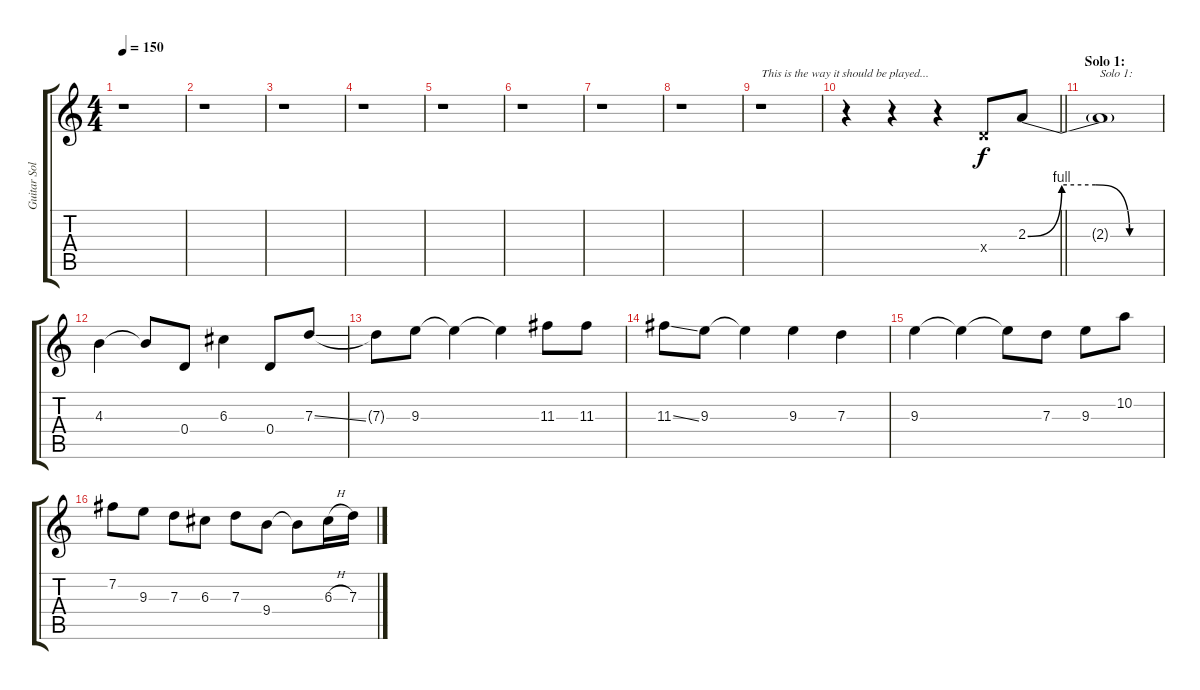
\track ("Guitar Solo 1" "Guitar Sol") {instrument acousticguitarsteel}
\staff {score tabs}
\tuning (E4 B3 G3 D3 A2 E2) {hide}
\ts (4 4)
\tempo 150
\clef g2
\ks c
r.1{dy f} |
r.1 |
r.1 |
r.1 |
r.1 |
r.1 |
r.1 |
r.1 |
r.1{txt "This is the way it should be played..."} |
\barLineRight lightlight
r.4 r.4 r.4 0.4{x}.8 2.3{be (custom 0 0 15 4 30 4 45 0 60 0)}.8{balance 3} |
\section ("" "Solo 1:")
2.3{t}.1{txt "Solo 1:"} |
4.3.4 4.3{t}.8 0.4.8 6.3.4 0.4.8 7.3{ss}.8 |
7.3{t}.8 9.3.8 9.3{t}.4 9.3{t}.4 11.3.8 11.3.8 |
11.3{ss}.8 9.3.8 9.3{t}.4 9.3.4 7.3.4 |
9.3.4 9.3{t}.4 9.3{t}.8 7.3.8 9.3.8 10.2.8 |
7.2.8 9.3.8 7.3.8 6.3.8 7.3.8 9.4.8 9.4{t}.8 6.3{h}.16 7.3.16
